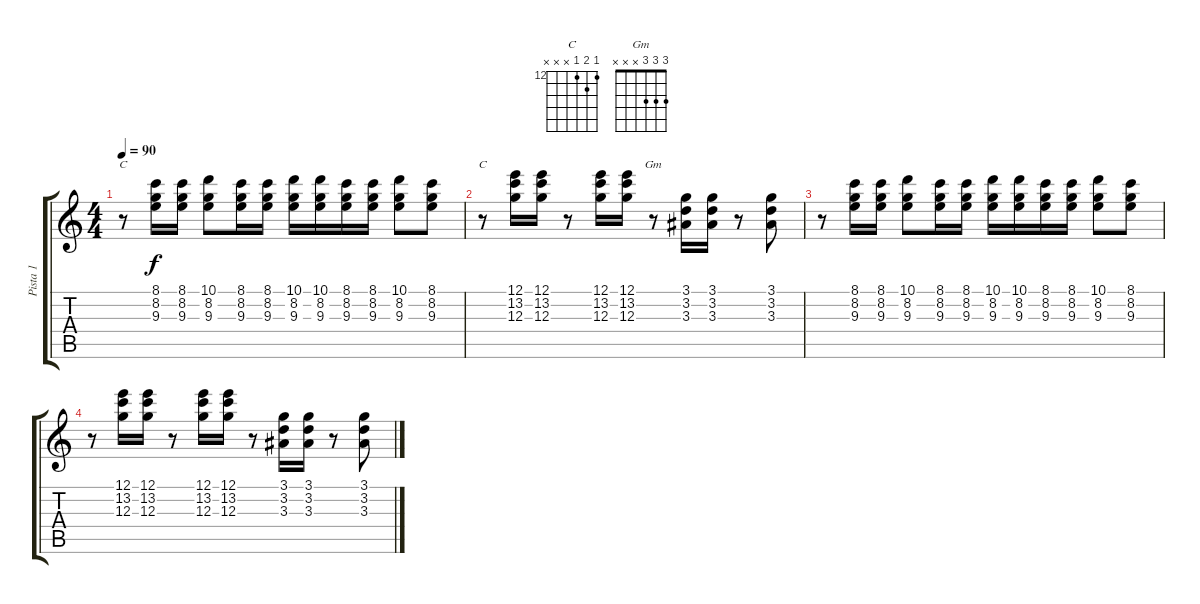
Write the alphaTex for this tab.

\track ("Pista 1" "Pista 1") {instrument electricguitarclean}
\staff {score tabs}
\tuning (E4 B3 G3 D3 A2 E2) {hide}
\chord ("C" 8 8 9 x x x) {firstfret 8}
\chord ("C" 12 13 12 x x x) {firstfret 12}
\chord ("Gm" 3 3 3 x x x)
\ts (4 4)
\tempo 90
\clef g2
\ks c
r.8{ch "C" dy f} (8.1 8.2 9.3).16 (8.1 8.2 9.3).16 (10.1 8.2 9.3).8 (8.1 8.2 9.3).16 (8.1 8.2 9.3).16 (10.1 8.2 9.3).16 (10.1 8.2 9.3).16 (8.1 8.2 9.3).16 (8.1 8.2 9.3).16 (10.1 8.2 9.3).8 (8.1 8.2 9.3).8 |
r.8{ch "C"} (12.1 13.2 12.3).16 (12.1 13.2 12.3).16 r.8 (12.1 13.2 12.3).16 (12.1 13.2 12.3).16 r.8{ch "Gm"} (3.1 3.2 3.3).16 (3.1 3.2 3.3).16 r.8 (3.1 3.2 3.3).8 |
r.8 (8.1 8.2 9.3).16 (8.1 8.2 9.3).16 (10.1 8.2 9.3).8 (8.1 8.2 9.3).16 (8.1 8.2 9.3).16 (10.1 8.2 9.3).16 (10.1 8.2 9.3).16 (8.1 8.2 9.3).16 (8.1 8.2 9.3).16 (10.1 8.2 9.3).8 (8.1 8.2 9.3).8 |
r.8 (12.1 13.2 12.3).16 (12.1 13.2 12.3).16 r.8 (12.1 13.2 12.3).16 (12.1 13.2 12.3).16 r.8 (3.1 3.2 3.3).16 (3.1 3.2 3.3).16 r.8 (3.1 3.2 3.3).8
